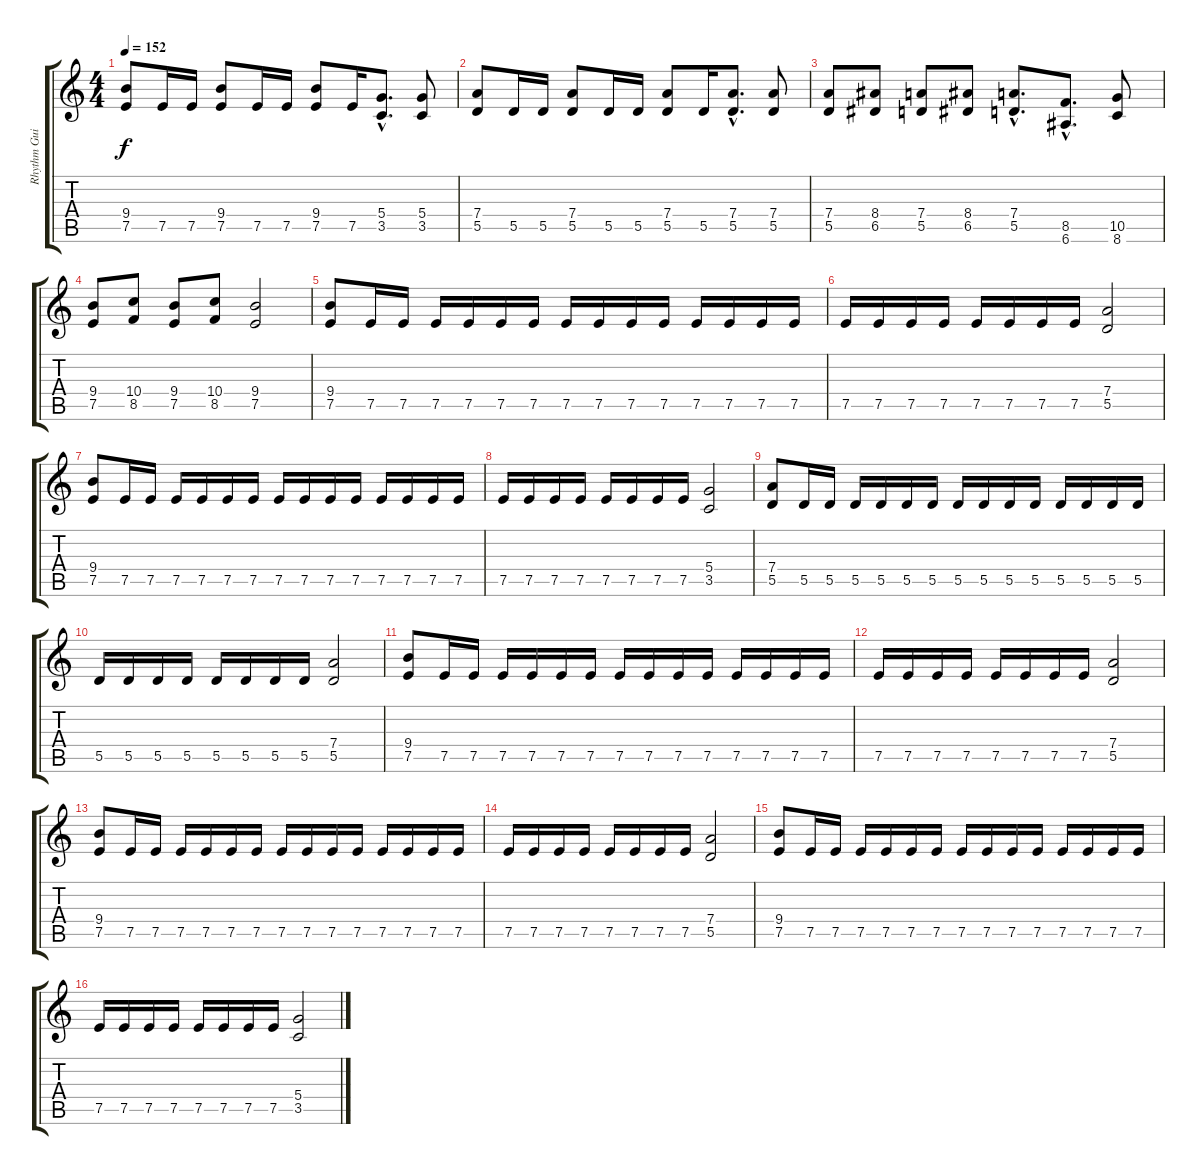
\track ("Rhythm Guitar" "Rhythm Gui") {instrument distortionguitar}
\staff {score tabs}
\tuning (E4 B3 G3 D3 A2 E2) {hide}
\ts (4 4)
\tempo 152
\clef g2
\ks c
(9.4 7.5).8{dy f} 7.5.16 7.5.16 (9.4 7.5).8 7.5.16 7.5.16 (9.4 7.5).8 7.5.16 (5.4{hac} 3.5{hac}).8{d} (5.4 3.5).8 |
(7.4 5.5).8 5.5.16 5.5.16 (7.4 5.5).8 5.5.16 5.5.16 (7.4 5.5).8 5.5.16 (7.4{hac} 5.5{hac}).8{d} (7.4 5.5).8 |
(7.4 5.5).8 (8.4 6.5).8 (7.4 5.5).8 (8.4 6.5).8 (7.4{hac} 5.5{hac}).8{d} (8.5{hac} 6.6{hac}).8{d} (10.5 8.6).8 |
(9.4 7.5).8 (10.4 8.5).8 (9.4 7.5).8 (10.4 8.5).8 (9.4 7.5).2 |
(9.4 7.5).8 7.5.16 7.5.16 7.5.16 7.5.16 7.5.16 7.5.16 7.5.16 7.5.16 7.5.16 7.5.16 7.5.16 7.5.16 7.5.16 7.5.16 |
7.5.16 7.5.16 7.5.16 7.5.16 7.5.16 7.5.16 7.5.16 7.5.16 (7.4 5.5).2 |
(9.4 7.5).8 7.5.16 7.5.16 7.5.16 7.5.16 7.5.16 7.5.16 7.5.16 7.5.16 7.5.16 7.5.16 7.5.16 7.5.16 7.5.16 7.5.16 |
7.5.16 7.5.16 7.5.16 7.5.16 7.5.16 7.5.16 7.5.16 7.5.16 (5.4 3.5).2 |
(7.4 5.5).8 5.5.16 5.5.16 5.5.16 5.5.16 5.5.16 5.5.16 5.5.16 5.5.16 5.5.16 5.5.16 5.5.16 5.5.16 5.5.16 5.5.16 |
5.5.16 5.5.16 5.5.16 5.5.16 5.5.16 5.5.16 5.5.16 5.5.16 (7.4 5.5).2 |
(9.4 7.5).8 7.5.16 7.5.16 7.5.16 7.5.16 7.5.16 7.5.16 7.5.16 7.5.16 7.5.16 7.5.16 7.5.16 7.5.16 7.5.16 7.5.16 |
7.5.16 7.5.16 7.5.16 7.5.16 7.5.16 7.5.16 7.5.16 7.5.16 (7.4 5.5).2 |
(9.4 7.5).8 7.5.16 7.5.16 7.5.16 7.5.16 7.5.16 7.5.16 7.5.16 7.5.16 7.5.16 7.5.16 7.5.16 7.5.16 7.5.16 7.5.16 |
7.5.16 7.5.16 7.5.16 7.5.16 7.5.16 7.5.16 7.5.16 7.5.16 (7.4 5.5).2 |
(9.4 7.5).8 7.5.16 7.5.16 7.5.16 7.5.16 7.5.16 7.5.16 7.5.16 7.5.16 7.5.16 7.5.16 7.5.16 7.5.16 7.5.16 7.5.16 |
7.5.16 7.5.16 7.5.16 7.5.16 7.5.16 7.5.16 7.5.16 7.5.16 (5.4 3.5).2
